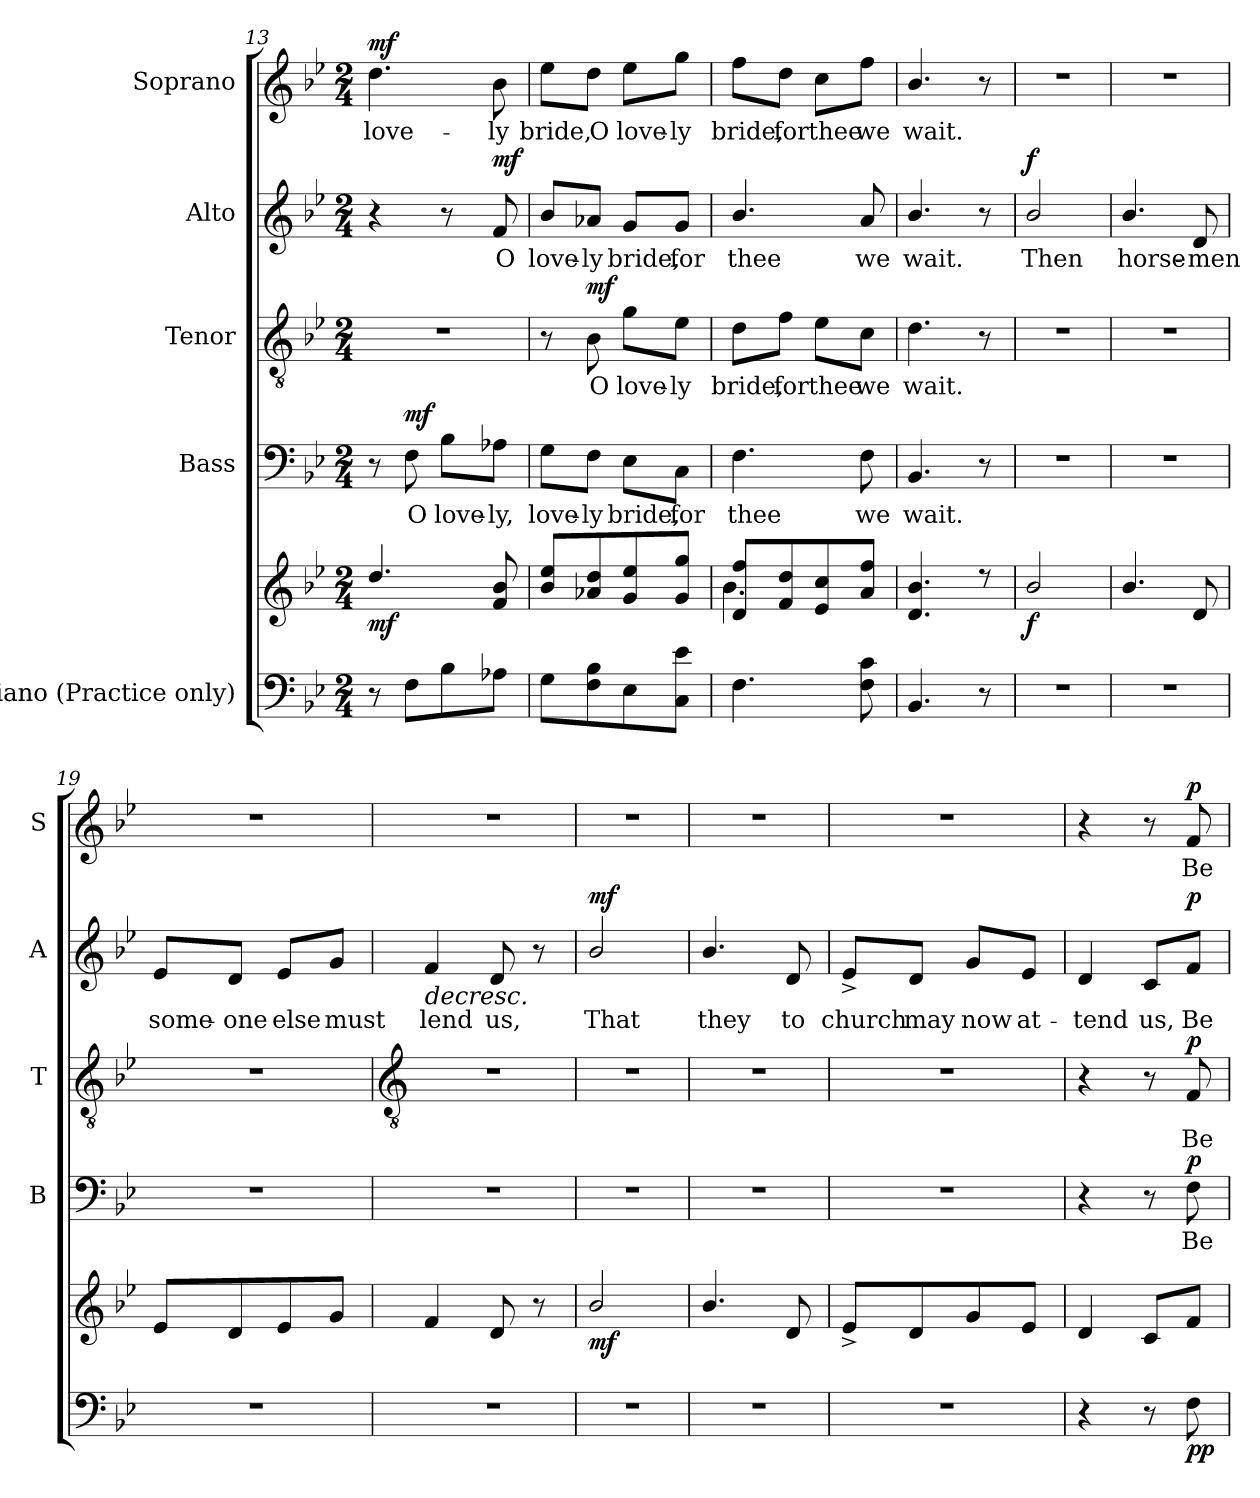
**kern	**kern	**dynam	**kern	**text	**dynam	**kern	**text	**dynam	**kern	**text	**dynam	**kern	**text	**dynam
*part5	*part5	*part5	*part4	*part4	*part4	*part3	*part3	*part3	*part2	*part2	*part2	*part1	*part1	*part1
*staff6	*staff5	*staff5/6	*staff4	*staff4	*staff4	*staff3	*staff3	*staff3	*staff2	*staff2	*staff2	*staff1	*staff1	*staff1
*I"Piano (Practice only)	*	*	*I"Bass	*	*	*I"Tenor	*	*	*I"Alto	*	*	*I"Soprano	*	*
*	*	*	*I'B	*	*	*I'T	*	*	*I'A	*	*	*I'S	*	*
!!LO:LB:g=z
*clefF4	*clefG2	*	*clefF4	*	*	*clefGv2	*	*	*clefG2	*	*	*clefG2	*	*
*k[b-e-]	*k[b-e-]	*	*k[b-e-]	*	*	*k[b-e-]	*	*	*k[b-e-]	*	*	*k[b-e-]	*	*
*B-:	*B-:	*	*B-:	*	*	*B-:	*	*	*B-:	*	*	*B-:	*	*
*M2/4	*M2/4	*	*M2/4	*	*	*M2/4	*	*	*M2/4	*	*	*M2/4	*	*
=13	=13	=13	=13	=13	=13	=13	=13	=13	=13	=13	=13	=13	=13	=13
*	*^	*	*	*	*	*	*	*	*	*	*	*	*	*
!	!	!LO:N:vis=1	!LO:DY:b	!	!	!	!LO:N:vis=1	!	!	!	!	!	!	!LO:LY:b	!LO:DY:b
8r	4.dd	2ryy	mf	8r	.	.	2r	.	.	4r	.	.	4.dd	love-	mf
!	!	!	!	!	!LO:LY:b	!LO:DY:b	!	!	!	!	!	!	!	!	!
8FL	.	.	.	8F	O	mf	.	.	.	.	.	.	.	.	.
!	!	!	!	!	!LO:LY:b	!	!	!	!	!	!	!	!	!	!
8B-	.	.	.	8B-\L	love-	.	.	.	.	8r	.	.	.	.	.
!	!	!	!	!	!LO:LY:b	!	!	!	!	!	!LO:LY:b	!LO:DY:b	!	!LO:LY:b	!
8A-XJ	8f 8b-	.	.	8A-X\J	-ly,	.	.	.	.	8f	O	mf	8b-	-ly	.
=14	=14	=14	=14	=14	=14	=14	=14	=14	=14	=14	=14	=14	=14	=14	=14
!	!	!LO:N:vis=1	!	!	!LO:LY:b	!	!	!	!	!	!LO:LY:b	!	!	!LO:LY:b	!
8GL	8b- 8ee-L	2ryy	.	8G\L	love-	.	8r	.	.	8b-/L	love-	.	8ee-\L	bride,	.
!	!	!	!	!	!LO:LY:b	!	!	!LO:LY:b	!LO:DY:b	!	!LO:LY:b	!	!	!LO:LY:b	!
8F 8B-	8a-X 8dd	.	.	8F\J	-ly	.	8B-	O	mf	8a-X/J	-ly	.	8dd\J	O	.
!	!	!	!	!	!LO:LY:b	!	!	!LO:LY:b	!	!	!LO:LY:b	!	!	!LO:LY:b	!
8E-	8g 8ee-	.	.	8E-\L	bride,	.	8g\L	love-	.	8g/L	bride,	.	8ee-\L	love-	.
!	!	!	!	!	!LO:LY:b	!	!	!LO:LY:b	!	!	!LO:LY:b	!	!	!LO:LY:b	!
8C 8e-J	8g 8ggJ	.	.	8C\J	for	.	8e-\J	-ly	.	8g/J	for	.	8gg\J	-ly	.
=15	=15	=15	=15	=15	=15	=15	=15	=15	=15	=15	=15	=15	=15	=15	=15
!	!	!	!	!	!LO:LY:b	!	!	!LO:LY:b	!	!	!LO:LY:b	!	!	!LO:LY:b	!
4.F	8d 8ffL	4.b-\	.	4.F	thee	.	8d\L	bride,	.	4.b-/	thee	.	8ff\L	bride,	.
!	!	!	!	!	!	!	!	!LO:LY:b	!	!	!	!	!	!LO:LY:b	!
.	8f 8dd	.	.	.	.	.	8f\J	for	.	.	.	.	8dd\J	for	.
!	!	!	!	!	!	!	!	!LO:LY:b	!	!	!	!	!	!LO:LY:b	!
.	8e- 8cc	.	.	.	.	.	8e-\L	thee	.	.	.	.	8cc\L	thee	.
!	!	!	!	!	!LO:LY:b	!	!	!LO:LY:b	!	!	!LO:LY:b	!	!	!LO:LY:b	!
8F 8c	8a 8ffJ	8ryy	.	8F	we	.	8c\J	we	.	8a	we	.	8ff\J	we	.
=16	=16	=16	=16	=16	=16	=16	=16	=16	=16	=16	=16	=16	=16	=16	=16
!	!	!LO:N:vis=1	!	!	!LO:LY:b	!	!	!LO:LY:b	!	!	!LO:LY:b	!	!	!LO:LY:b	!
4.BB-	4.d/ 4.b-/	2ryy	.	4.BB-	wait.	.	4.d	wait.	.	4.b-/	wait.	.	4.b-/	wait.	.
8r	8r	.	.	8r	.	.	8r	.	.	8r	.	.	8r	.	.
=17	=17	=17	=17	=17	=17	=17	=17	=17	=17	=17	=17	=17	=17	=17	=17
!LO:N:vis=1	!	!LO:N:vis=1	!LO:DY:b	!LO:N:vis=1	!	!	!LO:N:vis=1	!	!	!	!LO:LY:b	!LO:DY:b	!LO:N:vis=1	!	!
2r	2b-/	2ryy	f	2r	.	.	2r	.	.	2b-/	Then	f	2r	.	.
=18	=18	=18	=18	=18	=18	=18	=18	=18	=18	=18	=18	=18	=18	=18	=18
!LO:N:vis=1	!	!LO:N:vis=1	!	!LO:N:vis=1	!	!	!LO:N:vis=1	!	!	!	!LO:LY:b	!	!LO:N:vis=1	!	!
2r	4.b-/	2ryy	.	2r	.	.	2r	.	.	4.b-/	horse-	.	2r	.	.
!	!	!	!	!	!	!	!	!	!	!	!LO:LY:b	!	!	!	!
.	8d	.	.	.	.	.	.	.	.	8d	-men	.	.	.	.
=19	=19	=19	=19	=19	=19	=19	=19	=19	=19	=19	=19	=19	=19	=19	=19
!LO:N:vis=1	!	!LO:N:vis=1	!	!LO:N:vis=1	!	!	!LO:N:vis=1	!	!	!	!LO:LY:b	!	!LO:N:vis=1	!	!
2r	8e-L	2ryy	.	2r	.	.	2r	.	.	8e-/L	some-	.	2r	.	.
!	!	!	!	!	!	!	!	!	!	!	!LO:LY:b	!	!	!	!
.	8d	.	.	.	.	.	.	.	.	8d/J	-one	.	.	.	.
!	!	!	!	!	!	!	!	!	!	!	!LO:LY:b	!	!	!	!
.	8e-	.	.	.	.	.	.	.	.	8e-/L	else	.	.	.	.
!	!	!	!	!	!	!	!	!	!	!	!LO:LY:b	!	!	!	!
.	8gJ	.	.	.	.	.	.	.	.	8g/J	must	.	.	.	.
*	*v	*v	*	*	*	*	*	*	*	*	*	*	*	*	*
!!LO:LB:g=z
=20	=20	=20	=20	=20	=20	=20	=20	=20	=20	=20	=20	=20	=20	=20
*	*	*	*	*	*	*clefGv2	*	*	*	*	*	*	*	*
!LO:N:vis=1	!	!	!LO:N:vis=1	!	!	!LO:N:vis=1	!	!	!	!LO:LY:b	!LO:HP:b	!LO:N:vis=1	!	!
2r	4f	.	2r	.	.	2r	.	.	4f	lend	>	2r	.	.
!	!	!	!	!	!	!	!	!	!	!LO:LY:b	!	!	!	!
.	8d	.	.	.	.	.	.	.	8d	us,	.	.	.	.
.	8r	.	.	.	.	.	.	.	8r	.	.	.	.	.
=21	=21	=21	=21	=21	=21	=21	=21	=21	=21	=21	=21	=21	=21	=21
!LO:N:vis=1	!	!LO:DY:b	!LO:N:vis=1	!	!	!LO:N:vis=1	!	!	!	!LO:LY:b	!LO:DY:b	!LO:N:vis=1	!	!
2r	2b-/	mf	2r	.	.	2r	.	.	2b-/	That	mf	2r	.	.
=22	=22	=22	=22	=22	=22	=22	=22	=22	=22	=22	=22	=22	=22	=22
!LO:N:vis=1	!	!	!LO:N:vis=1	!	!	!LO:N:vis=1	!	!	!	!LO:LY:b	!	!LO:N:vis=1	!	!
2r	4.b-/	.	2r	.	.	2r	.	.	4.b-/	they	.	2r	.	.
!	!	!	!	!	!	!	!	!	!	!LO:LY:b	!	!	!	!
.	8d	.	.	.	.	.	.	.	8d	to	.	.	.	.
=23	=23	=23	=23	=23	=23	=23	=23	=23	=23	=23	=23	=23	=23	=23
!LO:N:vis=1	!	!	!LO:N:vis=1	!	!	!LO:N:vis=1	!	!	!	!LO:LY:b	!	!LO:N:vis=1	!	!
2r	8e-^L	.	2r	.	.	2r	.	.	8e-^/L	church	.	2r	.	.
!	!	!	!	!	!	!	!	!	!	!LO:LY:b	!	!	!	!
.	8d	.	.	.	.	.	.	.	8d/J	may	.	.	.	.
!	!	!	!	!	!	!	!	!	!	!LO:LY:b	!	!	!	!
.	8g	.	.	.	.	.	.	.	8g/L	now	.	.	.	.
!	!	!	!	!	!	!	!	!	!	!LO:LY:b	!	!	!	!
.	8e-J	.	.	.	.	.	.	.	8e-/J	at-	.	.	.	.
=24	=24	=24	=24	=24	=24	=24	=24	=24	=24	=24	=24	=24	=24	=24
!	!	!	!	!	!	!	!	!	!	!LO:LY:b	!	!	!	!
4r	4d	.	4r	.	.	4r	.	.	4d	-tend	.	4r	.	.
!	!	!	!	!	!	!	!	!	!	!LO:LY:b	!	!	!	!
8r	8cL	.	8r	.	.	8r	.	.	8c/L	us,	]	8r	.	.
!	!	!LO:DY:b=2	!	!LO:LY:b	!	!	!LO:LY:b	!	!	!LO:LY:b	!	!	!LO:LY:b	!
!	!	!LO:DY:n=1:b	!	!	!LO:DY:b	!	!	!LO:DY:b	!	!	!LO:DY:b	!	!	!LO:DY:b
8F	8fJ	p p	8F	Be-	p	8F	Be-	p	8f/J	Be-	p	8f	Be-	p
=	=	=	=	=	=	=	=	=	=	=	=	=	=	=
*-	*-	*-	*-	*-	*-	*-	*-	*-	*-	*-	*-	*-	*-	*-
